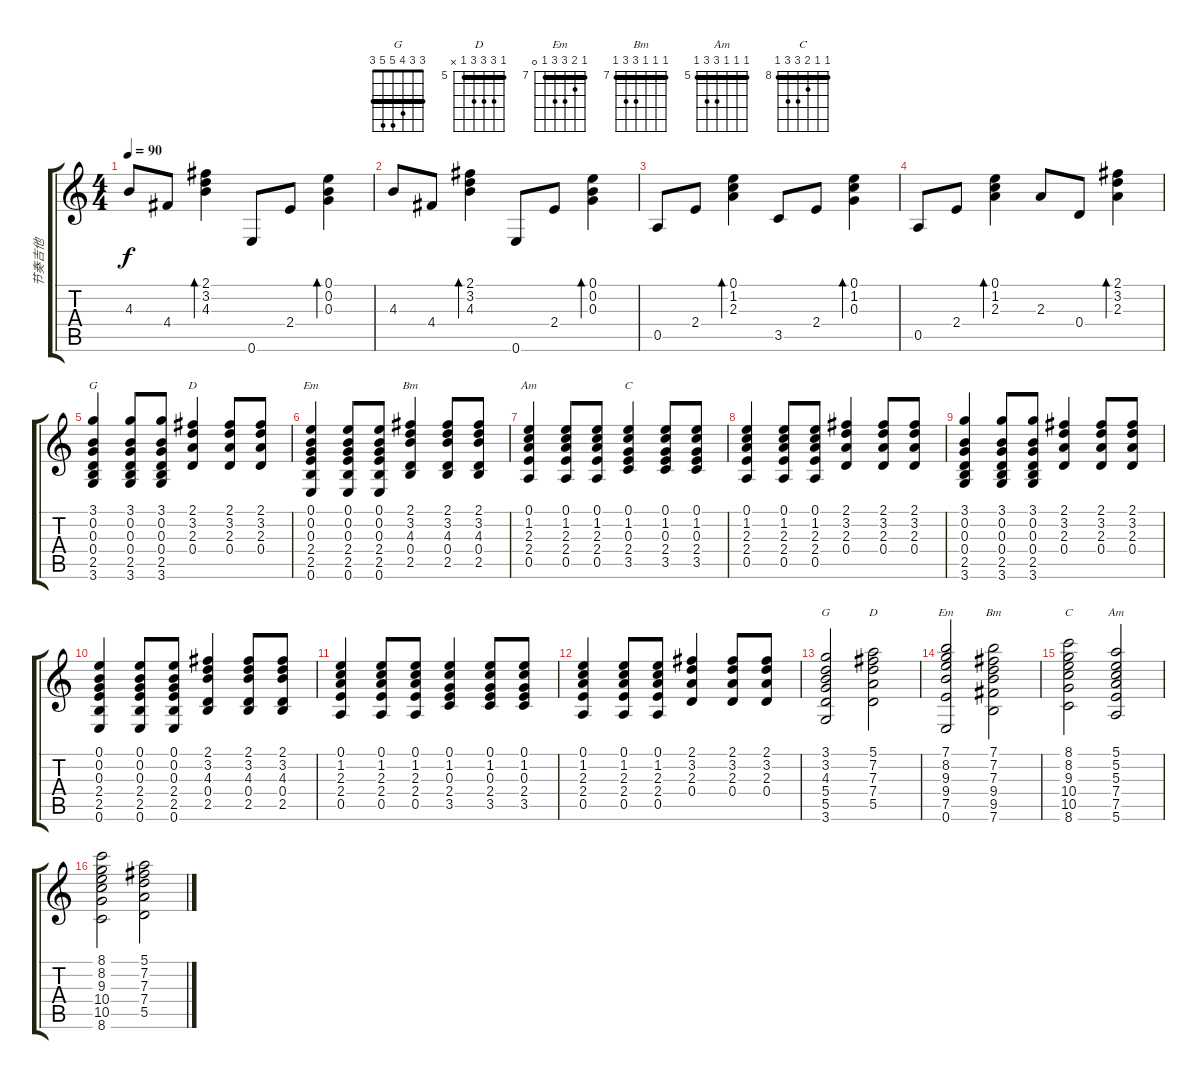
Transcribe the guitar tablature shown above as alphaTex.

\track ("节奏吉他" "节奏吉他") {instrument acousticguitarnylon}
\staff {score tabs}
\tuning (E4 B3 G3 D3 A2 E2) {hide}
\chord ("G" 3 0 0 0 2 3)
\chord ("D" 2 3 2 0 x x) {barre 2}
\chord ("Em" 0 0 0 2 2 0)
\chord ("Bm" 2 3 4 0 2 x)
\chord ("Am" 0 1 2 2 0 x)
\chord ("C" 0 1 0 2 3 x)
\chord ("G" 3 3 4 5 5 3) {barre 3}
\chord ("D" 5 7 7 7 5 x) {firstfret 5 barre 5}
\chord ("Em" 7 8 9 9 7 0) {firstfret 7 barre 7}
\chord ("Bm" 7 7 7 9 9 7) {firstfret 7 barre 7}
\chord ("C" 8 8 9 10 10 8) {firstfret 8 barre 8}
\chord ("Am" 5 5 5 7 7 5) {firstfret 5 barre 5}
\ts (4 4)
\tempo 90
\clef g2
\ks c
4.3.8{dy f} 4.4.8 (2.1 3.2 4.3).4{bd 60} 0.6.8 2.4.8 (0.1 0.2 0.3).4{bd 60} |
4.3.8 4.4.8 (2.1 3.2 4.3).4{bd 60} 0.6.8 2.4.8 (0.1 0.2 0.3).4{bd 60} |
0.5.8 2.4.8 (0.1 1.2 2.3).4{bd 60} 3.5.8 2.4.8 (0.1 1.2 0.3).4{bd 60} |
0.5.8 2.4.8 (0.1 1.2 2.3).4{bd 60} 2.3.8 0.4.8 (2.1 3.2 2.3).4{bd 60} |
(3.1 0.2 0.3 0.4 2.5 3.6).4{ch "G"} (3.1 0.2 0.3 0.4 2.5 3.6).8 (3.1 0.2 0.3 0.4 2.5 3.6).8 (2.1 3.2 2.3 0.4).4{ch "D"} (2.1 3.2 2.3 0.4).8 (2.1 3.2 2.3 0.4).8 |
(0.1 0.2 0.3 2.4 2.5 0.6).4{ch "Em"} (0.1 0.2 0.3 2.4 2.5 0.6).8 (0.1 0.2 0.3 2.4 2.5 0.6).8 (2.1 3.2 4.3 0.4 2.5).4{ch "Bm"} (2.1 3.2 4.3 0.4 2.5).8 (2.1 3.2 4.3 0.4 2.5).8 |
(0.1 1.2 2.3 2.4 0.5).4{ch "Am"} (0.1 1.2 2.3 2.4 0.5).8 (0.1 1.2 2.3 2.4 0.5).8 (0.1 1.2 0.3 2.4 3.5).4{ch "C" txt ""} (0.1 1.2 0.3 2.4 3.5).8 (0.1 1.2 0.3 2.4 3.5).8 |
(0.1 1.2 2.3 2.4 0.5).4 (0.1 1.2 2.3 2.4 0.5).8 (0.1 1.2 2.3 2.4 0.5).8 (2.1 3.2 2.3 0.4).4 (2.1 3.2 2.3 0.4).8 (2.1 3.2 2.3 0.4).8 |
(3.1 0.2 0.3 0.4 2.5 3.6).4 (3.1 0.2 0.3 0.4 2.5 3.6).8 (3.1 0.2 0.3 0.4 2.5 3.6).8 (2.1 3.2 2.3 0.4).4 (2.1 3.2 2.3 0.4).8 (2.1 3.2 2.3 0.4).8 |
(0.1 0.2 0.3 2.4 2.5 0.6).4 (0.1 0.2 0.3 2.4 2.5 0.6).8 (0.1 0.2 0.3 2.4 2.5 0.6).8 (2.1 3.2 4.3 0.4 2.5).4 (2.1 3.2 4.3 0.4 2.5).8 (2.1 3.2 4.3 0.4 2.5).8 |
(0.1 1.2 2.3 2.4 0.5).4 (0.1 1.2 2.3 2.4 0.5).8 (0.1 1.2 2.3 2.4 0.5).8 (0.1 1.2 0.3 2.4 3.5).4 (0.1 1.2 0.3 2.4 3.5).8 (0.1 1.2 0.3 2.4 3.5).8 |
(0.1 1.2 2.3 2.4 0.5).4 (0.1 1.2 2.3 2.4 0.5).8 (0.1 1.2 2.3 2.4 0.5).8 (2.1 3.2 2.3 0.4).4 (2.1 3.2 2.3 0.4).8 (2.1 3.2 2.3 0.4).8 |
(3.1 3.2 4.3 5.4 5.5 3.6).2{ch "G"} (5.1 7.2 7.3 7.4 5.5).2{ch "D"} |
(7.1 8.2 9.3 9.4 7.5 0.6).2{ch "Em"} (7.1 7.2 7.3 9.4 9.5 7.6).2{ch "Bm"} |
(8.1 8.2 9.3 10.4 10.5 8.6).2{ch "C"} (5.1 5.2 5.3 7.4 7.5 5.6).2{ch "Am"} |
(8.1 8.2 9.3 10.4 10.5 8.6).2 (5.1 7.2 7.3 7.4 5.5).2
